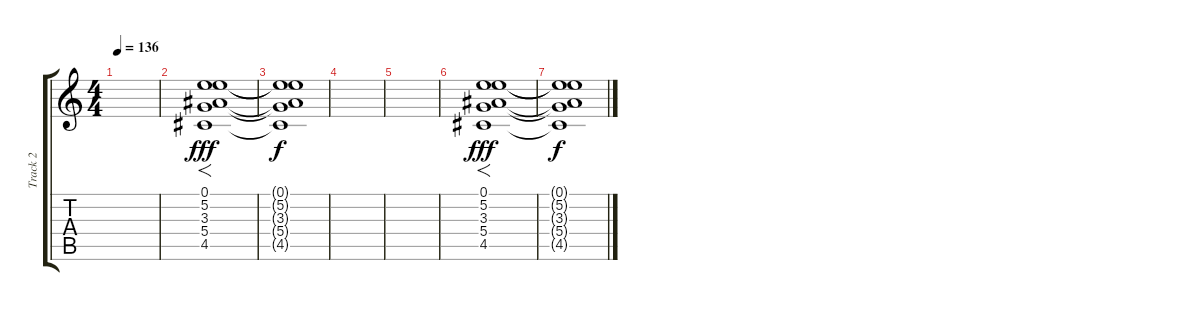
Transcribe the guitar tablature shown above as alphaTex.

\track ("Track 2" "Track 2") {instrument electricguitarjazz}
\staff {score tabs}
\tuning (E4 B3 G3 D3 A2 E2) {hide}
\ts (4 4)
\tempo 136
\clef g2
\ks c
|
(0.1 5.2 3.3 5.4 4.5).1{f dy fff} |
(0.1{t} 5.2{t} 3.3{t} 5.4{t} 4.5{t}).1{dy f} |
|
|
(0.1 5.2 3.3 5.4 4.5).1{f dy fff} |
(0.1{t} 5.2{t} 3.3{t} 5.4{t} 4.5{t}).1{dy f}
